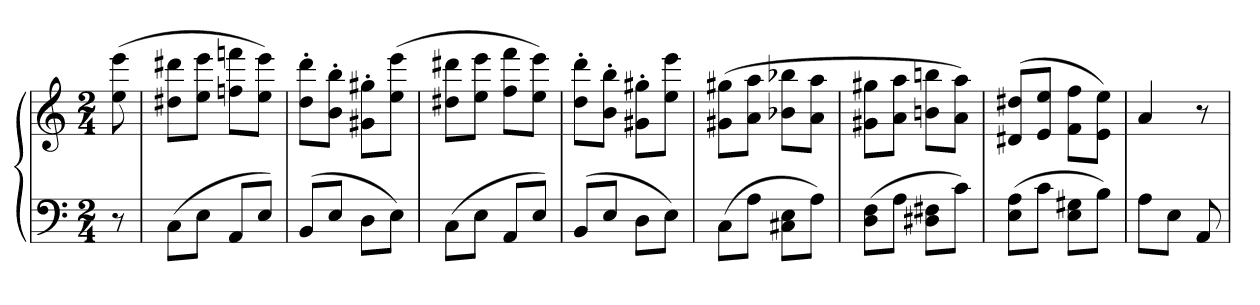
**kern	**kern
*part1	*part1
*staff2	*staff1
*clefF4	*clefG2
*k[]	*k[]
*a:	*a:
*M2/4	*M2/4
=	=
8r	(8ee 8eee
=	=
(8CL	8dd#X 8ddd#XL
8EJ	8ee 8eeeJ
8AAL	8ffn 8fffnL
8EJ)	8ee 8eeeJ)
=	=
(8BBL	8dd' 8ddd'L
8EJ	8b' 8bb'J
8DL	8g#X' 8gg#X'L
8EJ)	(8ee 8eeeJ
=	=
(8CL	8dd#X 8ddd#XL
8EJ	8ee 8eeeJ
8AAL	8ff 8fffL
8EJ)	8ee 8eeeJ)
=	=
(8BBL	8dd' 8ddd'L
8EJ	8b' 8bb'J
8DL	8g#X' 8gg#X'L
8EJ)	8ee 8eeeJ
=	=
(8CL	(8g#X 8gg#XL
8AJ	8a 8aaJ
8C#X 8EL	8b-X 8bb-XL
8AJ)	8a 8aaJ
=	=
(8D 8FL	8g#X 8gg#XL
8AJ	8a 8aaJ
8D#X 8F#XL	8bn 8bbnL
8cJ)	8a 8aaJ)
=	=
(8E 8AL	(8d#X 8dd#XL
8cJ	8e 8eeJ
8E 8G#XL	8f 8ffL
8BJ)	8e 8eeJ)
=	=
8AL	4a
8EJ	.
8AA	8r
=	=
*-	*-
